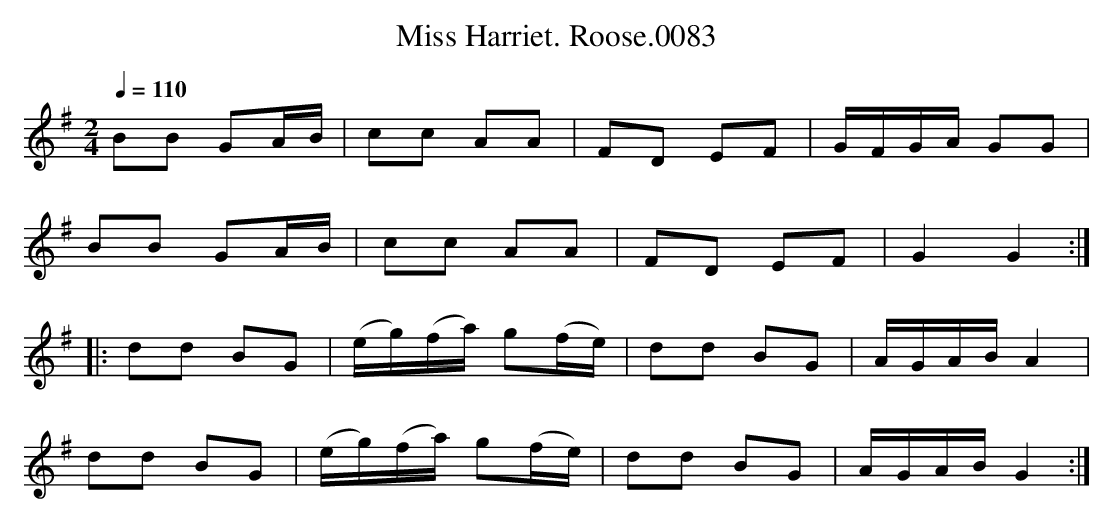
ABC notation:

X:1
T:Miss Harriet. Roose.0083
Q:1/4=110
M:2/4
L:1/8
K:G
BB GA/B/|cc AA|FD EF|G/F/G/A/ GG|
BB GA/B/|cc AA|FD EF|G2 G2:|
|:dd BG|(e/g/)(f/a/) g(f/e/)|dd BG|A/G/A/B/ A2|
dd BG|(e/g/)(f/a/) g(f/e/)|dd BG|A/G/A/B/ G2:|
